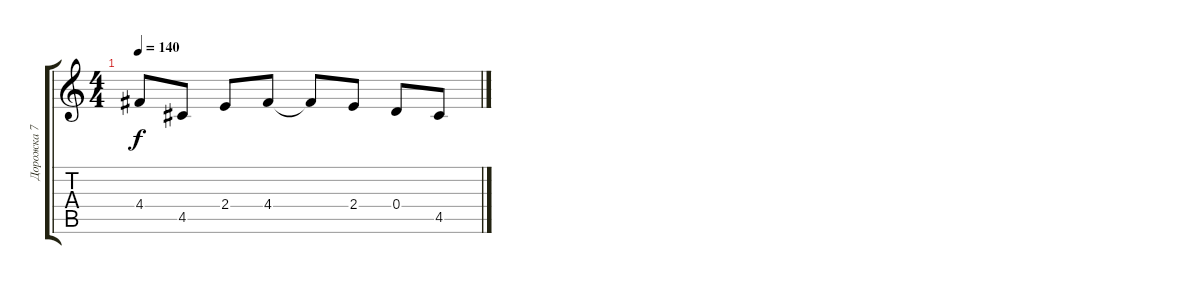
\track ("Дорожка 7" "Дорожка 7") {instrument electricguitarmuted}
\staff {score tabs}
\tuning (E4 B3 G3 D3 A2 E2) {hide}
\ts (4 4)
\tempo 140
\clef g2
\ks c
4.4.8{dy f} 4.5.8 2.4.8 4.4.8 4.4{t}.8 2.4.8 0.4.8 4.5.8
